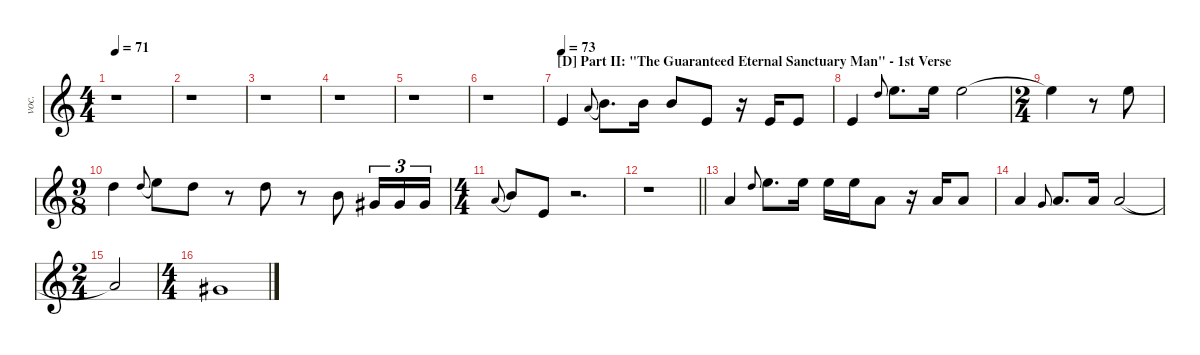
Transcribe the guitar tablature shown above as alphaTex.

\defaultSystemsLayout 4
\hideDynamics
\bracketExtendMode nobrackets
\track ("Vocals" "voc.") {instrument voiceoohs}
\staff {score}
\tuning (E4 B3 G3 D3 A2 E2)
\ts (4 4)
\tempo 71
\clef g2
\ks c
r.1{dy mf} |
r.1 |
r.1 |
r.1 |
r.1 |
r.1 |
\section ("D" "Part II: \"The Guaranteed Eternal Sanctuary Man\" - 1st Verse")
\tempo 73
2.4.4{ot 8vb} 2.3.8{ot 8vb gr onbeat legatoorigin} 0.2.8{d ot 8vb} 0.2.16{ot 8vb} 0.2.8{ot 8vb} 2.4.8{ot 8vb} r.16 2.4.16{ot 8vb} 2.4.8{ot 8vb} |
2.4.4{ot 8vb} 3.2.8{ot 8vb gr onbeat} 0.1.8{d ot 8vb} 0.1.16{ot 8vb} 0.1.2{ot 8vb} |
\ts (2 4)
\beaming (8 2 2)
0.1{t}.4{ot 8vb} r.8 0.1.8{ot 8vb} |
\ts (9 8)
\beaming (8 3 3 3)
3.2.4{ot 8vb} 3.2.8{ot 8vb gr onbeat legatoorigin} 0.1.8{ot 8vb beam merge} 3.2.8{ot 8vb beam split} r.8{beam split} 3.2.8{ot 8vb} r.8 0.2.8{ot 8vb} 1.3{acc #}.16{tu (3 2) ot 8vb} 1.3{acc #}.16{tu (3 2) ot 8vb} 1.3{acc #}.16{tu (3 2) ot 8vb} |
\ts (4 4)
\beaming (8 2 2 2 2)
2.3.8{ot 8vb gr onbeat legatoorigin} 4.3.8{ot 8vb} 2.4.8{ot 8vb} r.2{d} |
\barLineRight lightlight
r.1 |
2.3.4{ot 8vb} 3.2.8{ot 8vb gr onbeat} 0.1.8{d ot 8vb} 0.1.16{ot 8vb} 0.1.16{ot 8vb} 0.1.16{ot 8vb} 2.3.8{ot 8vb} r.16 2.3.16{ot 8vb} 2.3.8{ot 8vb} |
14.3.4 12.3.8{gr onbeat} 14.3.8{d} 14.3.16 14.3.2{legatoorigin} |
\ts (2 4)
\beaming (8 2 2)
14.3{t}.2{legatoorigin} |
\ts (4 4)
\beaming (8 2 2 2 2)
13.3{acc #}.1{legatoorigin}
